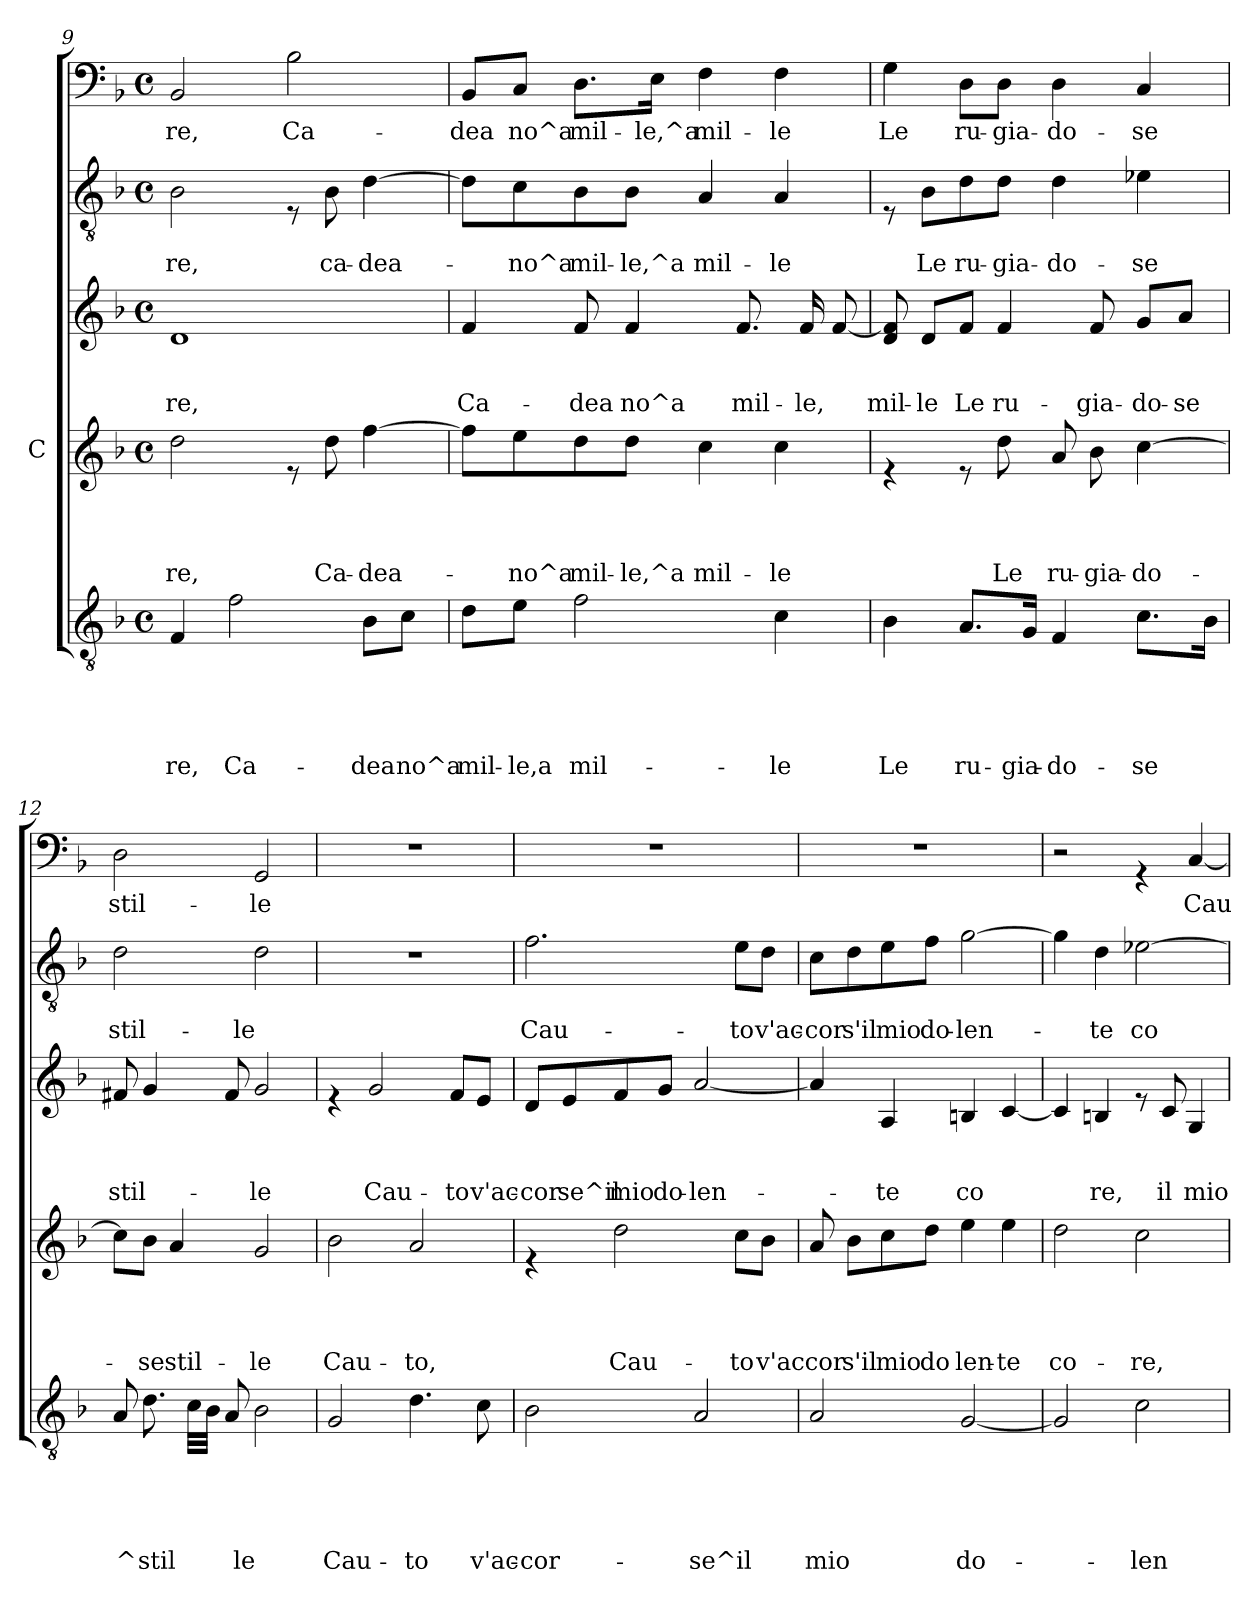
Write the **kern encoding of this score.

**kern	**text	**text	**text	**text	**text	**kern	**text	**text	**text	**text	**kern	**text	**text	**text	**kern	**text	**text	**kern	**text
*part5	*part5	*part5	*part5	*part5	*part5	*part4	*part4	*part4	*part4	*part4	*part3	*part3	*part3	*part3	*part2	*part2	*part2	*part1	*part1
*staff5	*staff5	*staff5	*staff5	*staff5	*staff5	*staff4	*staff4	*staff4	*staff4	*staff4	*staff3	*staff3	*staff3	*staff3	*staff2	*staff2	*staff2	*staff1	*staff1
*	*	*	*	*	*	*I"C	*	*	*	*	*	*	*	*	*	*	*	*	*
!!LO:LB:g=z
*clefGv2	*	*	*	*	*	*clefG2	*	*	*	*	*clefG2	*	*	*	*clefGv2	*	*	*clefF4	*
*k[b-]	*	*	*	*	*	*k[b-]	*	*	*	*	*k[b-]	*	*	*	*k[b-]	*	*	*k[b-]	*
*F:	*	*	*	*	*	*F:	*	*	*	*	*F:	*	*	*	*F:	*	*	*F:	*
*M4/4	*	*	*	*	*	*M4/4	*	*	*	*	*M4/4	*	*	*	*M4/4	*	*	*M4/4	*
*met(c)	*	*	*	*	*	*met(c)	*	*	*	*	*met(c)	*	*	*	*met(c)	*	*	*met(c)	*
=9	=9	=9	=9	=9	=9	=9	=9	=9	=9	=9	=9	=9	=9	=9	=9	=9	=9	=9	=9
!	!	!	!	!	!LO:LY:b	!	!	!	!	!LO:LY:b	!	!	!	!LO:LY:b	!	!	!LO:LY:b	!	!LO:LY:b
4F/	.	.	.	.	-re,	2dd\	.	.	.	-re,	1d	.	.	-re,	2B-\	.	re,	2BB-/	-re,
!	!	!	!	!	!LO:LY:b	!	!	!	!	!	!	!	!	!	!	!	!	!	!
2f\	.	.	.	.	Ca-	.	.	.	.	.	.	.	.	.	.	.	.	.	.
!	!	!	!	!	!	!	!	!	!	!	!	!	!	!	!	!	!	!	!LO:LY:b
.	.	.	.	.	.	8re	.	.	.	.	.	.	.	.	8rE	.	.	2B-\	Ca-
!	!	!	!	!	!	!	!	!	!	!LO:LY:b	!	!	!	!	!	!	!LO:LY:b	!	!
.	.	.	.	.	.	8dd\	.	.	.	Ca-	.	.	.	.	8B-\	.	ca-	.	.
!	!	!	!	!	!LO:LY:b	!	!	!	!	!LO:LY:b	!	!	!	!	!	!	!LO:LY:b	!	!
8B-\L	.	.	.	.	-dea	[>4ff\	.	.	.	-dea-	.	.	.	.	[>4d\	.	-dea-	.	.
!	!	!	!	!	!LO:LY:b	!	!	!	!	!	!	!	!	!	!	!	!	!	!
8c\J	.	.	.	.	no^a	.	.	.	.	.	.	.	.	.	.	.	.	.	.
=10	=10	=10	=10	=10	=10	=10	=10	=10	=10	=10	=10	=10	=10	=10	=10	=10	=10	=10	=10
!	!	!	!	!	!LO:LY:b	!	!	!	!	!	!	!	!	!LO:LY:b	!	!	!	!	!LO:LY:b
8d\L	.	.	.	.	mil-	8ff\L]	.	.	.	.	4f/	.	.	Ca-	8d\L]	.	.	8BB-/L	-dea
!	!	!	!	!	!LO:LY:b	!	!	!	!	!LO:LY:b	!	!	!	!	!	!	!LO:LY:b	!	!LO:LY:b
8e\J	.	.	.	.	-le,a	8ee\	.	.	.	-no^a	.	.	.	.	8c\	.	-no^a	8C/J	no^a
!	!	!	!	!	!LO:LY:b	!	!	!	!	!LO:LY:b	!	!	!	!LO:LY:b	!	!	!LO:LY:b	!	!LO:LY:b
2f\	.	.	.	.	mil-	8dd\	.	.	.	mil-	8f/	.	.	-dea	8B-\	.	mil-	8.D\L	mil-
!	!	!	!	!	!	!	!	!	!	!LO:LY:b	!	!	!	!LO:LY:b	!	!	!LO:LY:b	!	!
.	.	.	.	.	.	8dd\J	.	.	.	-le,^a	4f/	.	.	no^a	8B-\J	.	-le,^a	.	.
!	!	!	!	!	!	!	!	!	!	!	!	!	!	!	!	!	!	!	!LO:LY:b
.	.	.	.	.	.	.	.	.	.	.	.	.	.	.	.	.	.	16E\Jk	-le,^a
!	!	!	!	!	!	!	!	!	!	!LO:LY:b	!	!	!	!	!	!	!LO:LY:b	!	!LO:LY:b
.	.	.	.	.	.	4cc\	.	.	.	mil-	.	.	.	.	4A/	.	mil-	4F\	mil-
!	!	!	!	!	!	!	!	!	!	!	!	!	!	!LO:LY:b	!	!	!	!	!
.	.	.	.	.	.	.	.	.	.	.	8.f/	.	.	mil-	.	.	.	.	.
!	!	!	!	!	!LO:LY:b	!	!	!	!	!LO:LY:b	!	!	!	!	!	!	!LO:LY:b	!	!LO:LY:b
4c\	.	.	.	.	-le	4cc\	.	.	.	-le	.	.	.	.	4A/	.	-le	4F\	-le
!	!	!	!	!	!	!	!	!	!	!	!	!	!	!LO:LY:b	!	!	!	!	!
.	.	.	.	.	.	.	.	.	.	.	16f/	.	.	-le,	.	.	.	.	.
.	.	.	.	.	.	.	.	.	.	.	[<8f/	.	.	.	.	.	.	.	.
=11	=11	=11	=11	=11	=11	=11	=11	=11	=11	=11	=11	=11	=11	=11	=11	=11	=11	=11	=11
!	!	!	!	!	!LO:LY:b	!	!	!	!	!	!	!	!	!LO:LY:b	!	!	!	!	!LO:LY:b
4B-\	.	.	.	.	Le	4re	.	.	.	.	8d/ 8f/]	.	.	mil-	8rE	.	.	4G\	Le
!	!	!	!	!	!	!	!	!	!	!	!	!	!	!LO:LY:b	!	!	!LO:LY:b	!	!
.	.	.	.	.	.	.	.	.	.	.	8d/L	.	.	-le	8B-\L	.	Le	.	.
!	!	!	!	!	!LO:LY:b	!	!	!	!	!	!	!	!	!LO:LY:b	!	!	!LO:LY:b	!	!LO:LY:b
8.A/L	.	.	.	.	ru-	8re	.	.	.	.	8f/J	.	.	Le	8d\	.	ru-	8D\L	ru-
!	!	!	!	!	!	!	!	!	!	!LO:LY:b	!	!	!	!LO:LY:b	!	!	!LO:LY:b	!	!LO:LY:b
.	.	.	.	.	.	8dd\	.	.	.	Le	4f/	.	.	ru-	8d\J	.	-gia-	8D\J	-gia-
!	!	!	!	!	!LO:LY:b	!	!	!	!	!	!	!	!	!	!	!	!	!	!
16G/Jk	.	.	.	.	-gia-	.	.	.	.	.	.	.	.	.	.	.	.	.	.
!	!	!	!	!	!LO:LY:b	!	!	!	!	!LO:LY:b	!	!	!	!	!	!	!LO:LY:b	!	!LO:LY:b
4F/	.	.	.	.	-do-	8a/	.	.	.	ru-	.	.	.	.	4d\	.	-do-	4D\	-do-
!	!	!	!	!	!	!	!	!	!	!LO:LY:b	!	!	!	!LO:LY:b	!	!	!	!	!
.	.	.	.	.	.	8b-\	.	.	.	-gia-	8f/	.	.	-gia-	.	.	.	.	.
!	!	!	!	!	!LO:LY:b	!	!	!	!	!LO:LY:b	!	!	!	!LO:LY:b	!	!	!LO:LY:b	!	!LO:LY:b
8.c\L	.	.	.	.	-se	[>4cc\	.	.	.	-do-	8g/L	.	.	-do-	4e-X\	.	-se	4C/	-se
!	!	!	!	!	!	!	!	!	!	!	!	!	!	!LO:LY:b	!	!	!	!	!
.	.	.	.	.	.	.	.	.	.	.	8a/J	.	.	-se	.	.	.	.	.
16B-\Jk	.	.	.	.	.	.	.	.	.	.	.	.	.	.	.	.	.	.	.
!!LO:PB:g=z
=12	=12	=12	=12	=12	=12	=12	=12	=12	=12	=12	=12	=12	=12	=12	=12	=12	=12	=12	=12
!	!	!	!	!	!LO:LY:b	!	!	!	!	!	!	!	!	!LO:LY:b	!	!	!LO:LY:b	!	!LO:LY:b
*^	*	*	*	*	*	*	*	*	*	*	*	*	*	*	*	*	*	*	*
8A/	8ryy	.	.	.	.	^	8cc\L]	.	.	.	.	8f#X/	.	.	stil-	2d\	.	stil-	2D\	stil-
!	!	!	!	!	!	!LO:LY:b	!	!	!	!	!LO:LY:b	!	!	!	!	!	!	!	!	!
4ryy	8.d\	.	.	.	.	stil	8b-\J	.	.	.	-se	4g/	.	.	.	.	.	.	.	.
!	!	!	!	!	!	!	!	!	!	!	!LO:LY:b	!	!	!	!	!	!	!	!	!
.	.	.	.	.	.	.	4a/	.	.	.	stil-	.	.	.	.	.	.	.	.	.
.	32c\LLL	.	.	.	.	.	.	.	.	.	.	.	.	.	.	.	.	.	.	.
.	32B-\JJJ	.	.	.	.	.	.	.	.	.	.	.	.	.	.	.	.	.	.	.
8A/	8ryy	.	.	.	.	.	.	.	.	.	.	8f#/	.	.	.	.	.	.	.	.
!	!	!	!	!	!	!LO:LY:b	!	!	!	!	!LO:LY:b	!	!	!	!LO:LY:b	!	!	!LO:LY:b	!	!LO:LY:b
2ryy	2B-\	.	.	.	.	le	2g/	.	.	.	-le	2g/	.	.	-le	2d\	.	-le	2GG/	-le
=13	=13	=13	=13	=13	=13	=13	=13	=13	=13	=13	=13	=13	=13	=13	=13	=13	=13	=13	=13	=13
!	!	!	!	!	!	!LO:LY:b	!	!	!	!	!LO:LY:b	!	!	!	!	!	!	!	!	!
*v	*v	*	*	*	*	*	*	*	*	*	*	*	*	*	*	*	*	*	*	*
2G/	.	.	.	.	Cau-	2b-\	.	.	.	Cau-	4re	.	.	.	1r	.	.	1r	.
!	!	!	!	!	!	!	!	!	!	!	!	!	!	!LO:LY:b	!	!	!	!	!
.	.	.	.	.	.	.	.	.	.	.	2g/	.	.	Cau-	.	.	.	.	.
!	!	!	!	!	!LO:LY:b	!	!	!	!	!LO:LY:b	!	!	!	!	!	!	!	!	!
4.d\	.	.	.	.	-to	2a/	.	.	.	-to,	.	.	.	.	.	.	.	.	.
!	!	!	!	!	!	!	!	!	!	!	!	!	!	!LO:LY:b	!	!	!	!	!
.	.	.	.	.	.	.	.	.	.	.	8f/L	.	.	-to	.	.	.	.	.
!	!	!	!	!	!LO:LY:b	!	!	!	!	!	!	!	!	!LO:LY:b	!	!	!	!	!
8c\	.	.	.	.	v'ac-	.	.	.	.	.	8e/J	.	.	v'ac-	.	.	.	.	.
=14	=14	=14	=14	=14	=14	=14	=14	=14	=14	=14	=14	=14	=14	=14	=14	=14	=14	=14	=14
!	!	!	!	!	!LO:LY:b	!	!	!	!	!	!	!	!	!LO:LY:b	!	!	!LO:LY:b	!	!
2B-\	.	.	.	.	-cor-	4re	.	.	.	.	8d/L	.	.	-cor	2.f\	.	Cau-	1r	.
!	!	!	!	!	!	!	!	!	!	!	!	!	!	!LO:LY:b	!	!	!	!	!
.	.	.	.	.	.	.	.	.	.	.	8e/	.	.	se^il	.	.	.	.	.
!	!	!	!	!	!	!	!	!	!	!LO:LY:b	!	!	!	!LO:LY:b	!	!	!	!	!
.	.	.	.	.	.	2dd\	.	.	.	Cau-	8f/	.	.	mio	.	.	.	.	.
!	!	!	!	!	!	!	!	!	!	!	!	!	!	!LO:LY:b	!	!	!	!	!
.	.	.	.	.	.	.	.	.	.	.	8g/J	.	.	do-	.	.	.	.	.
!	!	!	!	!	!LO:LY:b	!	!	!	!	!	!	!	!	!LO:LY:b	!	!	!	!	!
2A/	.	.	.	.	-se^il	.	.	.	.	.	[<2a/	.	.	-len-	.	.	.	.	.
!	!	!	!	!	!	!	!	!	!	!LO:LY:b	!	!	!	!	!	!	!LO:LY:b	!	!
.	.	.	.	.	.	8cc\L	.	.	.	-to	.	.	.	.	8e\L	.	-to	.	.
!	!	!	!	!	!	!	!	!	!	!LO:LY:b	!	!	!	!	!	!	!LO:LY:b	!	!
.	.	.	.	.	.	8b-\J	.	.	.	v'ac	.	.	.	.	8d\J	.	v'ac-	.	.
=15	=15	=15	=15	=15	=15	=15	=15	=15	=15	=15	=15	=15	=15	=15	=15	=15	=15	=15	=15
!	!	!	!	!	!LO:LY:b	!	!	!	!	!LO:LY:b	!	!	!	!	!	!	!LO:LY:b	!	!
2A/	.	.	.	.	mio	8a/	.	.	.	cor	4a/]	.	.	.	8c\L	.	-cor	1r	.
!	!	!	!	!	!	!	!	!	!	!LO:LY:b	!	!	!	!	!	!	!LO:LY:b	!	!
.	.	.	.	.	.	8b-\L	.	.	.	s'il	.	.	.	.	8d\	.	s'il	.	.
!	!	!	!	!	!	!	!	!	!	!LO:LY:b	!	!	!	!LO:LY:b	!	!	!LO:LY:b	!	!
.	.	.	.	.	.	8cc\	.	.	.	mio	4A/	.	.	-te	8e\	.	mio	.	.
!	!	!	!	!	!	!	!	!	!	!LO:LY:b	!	!	!	!	!	!	!LO:LY:b	!	!
.	.	.	.	.	.	8dd\J	.	.	.	do	.	.	.	.	8f\J	.	do-	.	.
!	!	!	!	!	!LO:LY:b	!	!	!	!	!LO:LY:b	!	!	!	!LO:LY:b	!	!	!LO:LY:b	!	!
[<2G/	.	.	.	.	do-	4ee\	.	.	.	len-	4Bn/	.	.	co	[>2g\	.	-len-	.	.
!	!	!	!	!	!	!	!	!	!	!LO:LY:b	!	!	!	!	!	!	!	!	!
.	.	.	.	.	.	4ee\	.	.	.	-te	[<4c/	.	.	.	.	.	.	.	.
!!LO:LB:g=z
=16	=16	=16	=16	=16	=16	=16	=16	=16	=16	=16	=16	=16	=16	=16	=16	=16	=16	=16	=16
!	!	!	!	!	!	!	!	!	!	!LO:LY:b	!	!	!	!	!	!	!	!	!
2G/]	.	.	.	.	.	2dd\	.	.	.	co-	4c/]	.	.	.	4g\]	.	.	2r	.
!	!	!	!	!	!	!	!	!	!	!	!	!	!	!LO:LY:b	!	!	!LO:LY:b	!	!
.	.	.	.	.	.	.	.	.	.	.	4Bn/	.	.	re,	4d\	.	-te	.	.
!	!	!	!	!	!LO:LY:b	!	!	!	!	!LO:LY:b	!	!	!	!	!	!	!LO:LY:b	!	!
2c\	.	.	.	.	-len-	2cc\	.	.	.	-re,	8re	.	.	.	[>2e-X\	.	co-	4rGG	.
!	!	!	!	!	!	!	!	!	!	!	!	!	!	!LO:LY:b	!	!	!	!	!
.	.	.	.	.	.	.	.	.	.	.	8c/	.	.	il	.	.	.	.	.
!	!	!	!	!	!	!	!	!	!	!	!	!	!	!LO:LY:b	!	!	!	!	!LO:LY:b
.	.	.	.	.	.	.	.	.	.	.	4G/	.	.	mio	.	.	.	[<4C/	Cau-
=	=	=	=	=	=	=	=	=	=	=	=	=	=	=	=	=	=	=	=
*-	*-	*-	*-	*-	*-	*-	*-	*-	*-	*-	*-	*-	*-	*-	*-	*-	*-	*-	*-
